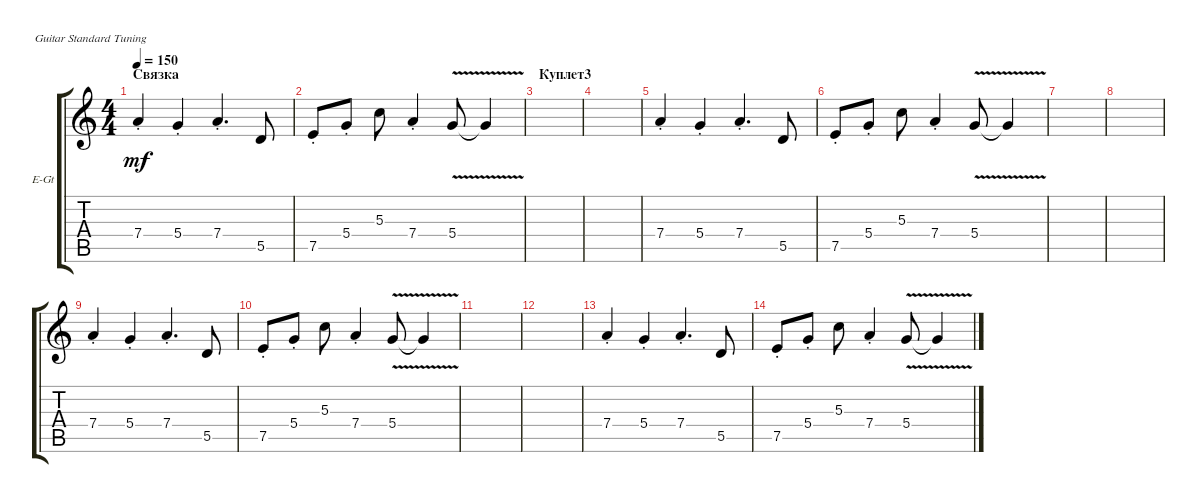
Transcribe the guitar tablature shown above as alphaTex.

\defaultSystemsLayout 4
\bracketExtendMode groupsimilarinstruments
\firstSystemTrackNameOrientation horizontal
\otherSystemsTrackNameOrientation horizontal
\track ("Clear" "E-Gt") {instrument electricguitarclean}
\staff {score tabs}
\tuning (E4 B3 G3 D3 A2 E2)
\ts (4 4)
\section ("" "Связка")
\tempo 150
\clef g2
\scale
0.333333
\ks c
7.4{st}.4{dy mf} 5.4{st}.4 7.4{st}.4{d} 5.5.8 |
\scale
0.333333 7.5{st}.8 5.4{st}.8 5.3.8 7.4{st}.4 5.4{v}.8 5.4{v t}.4 |
\section ("" "Куплет3")
\scale
0.333333 |
\scale
0.333333 |
\scale
0.333333 7.4{st}.4 5.4{st}.4 7.4{st}.4{d} 5.5.8 |
\scale
0.333333 7.5{st}.8 5.4{st}.8 5.3.8 7.4{st}.4 5.4{v}.8 5.4{v t}.4 |
\scale
0.333333 |
\scale
0.333333 |
\scale
0.333333 7.4{st}.4 5.4{st}.4 7.4{st}.4{d} 5.5.8 |
\scale
0.333333 7.5{st}.8 5.4{st}.8 5.3.8 7.4{st}.4 5.4{v}.8 5.4{v t}.4 |
\scale
0.333333 |
\scale
0.333333 |
\scale
0.333333 7.4{st}.4 5.4{st}.4 7.4{st}.4{d} 5.5.8 |
\scale
0.333333 7.5{st}.8 5.4{st}.8 5.3.8 7.4{st}.4 5.4{v}.8 5.4{v t}.4 |
\scale
0.333333 |
\scale
0.333333
